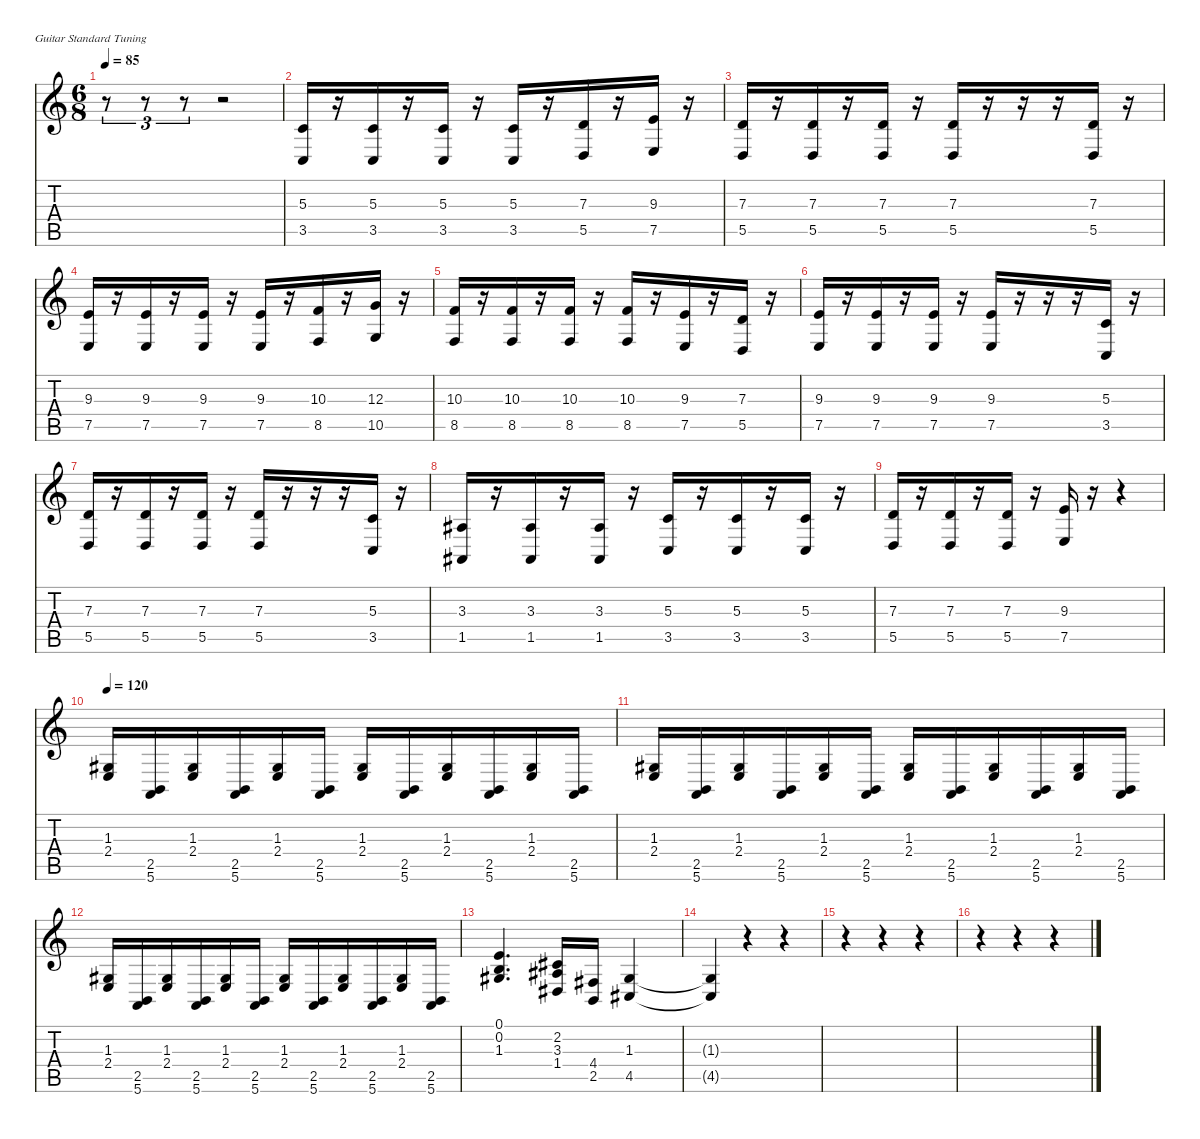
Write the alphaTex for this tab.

\defaultSystemsLayout 4
\hideDynamics
\bracketExtendMode nobrackets
\singleTrackTrackNamePolicy hidden
\multiTrackTrackNamePolicy hidden
\firstSystemTrackNameMode fullname
\firstSystemTrackNameOrientation horizontal
\otherSystemsTrackNameOrientation horizontal
\track ("High strings" "vla.") {instrument viola}
\staff {score tabs}
\tuning (E4 B3 G3 D3 A2 E2)
\ts (6 8)
\tempo 85
\clef g2
\ks c
r.8{tu (3 2) dy f beam Down} r.8{tu (3 2) beam Down} r.8{tu (3 2) beam Down} r.2{beam Down} |
(5.3 3.5).16{dy mp beam Up} r.16{beam Up} (5.3 3.5).16{beam Up} r.16{beam Up} (5.3 3.5).16{beam Up} r.16{beam Up} (5.3 3.5).16{beam Up} r.16{beam Up} (7.3 5.5).16{beam Up} r.16{beam Up} (9.3 7.5).16{beam Up} r.16{beam Up} |
(7.3 5.5).16{beam Up} r.16{beam Up} (7.3 5.5).16{beam Up} r.16{beam Up} (7.3 5.5).16{beam Up} r.16{beam Up} (7.3 5.5).16{beam Up} r.16{beam Up} r.16{beam Up} r.16{beam Up} (7.3 5.5).16{beam Up} r.16{beam Up} |
(9.3 7.5).16{beam Up} r.16{beam Up} (9.3 7.5).16{beam Up} r.16{beam Up} (9.3 7.5).16{beam Up} r.16{beam Up} (9.3 7.5).16{beam Up} r.16{beam Up} (10.3 8.5).16{beam Up} r.16{beam Up} (12.3 10.5).16{beam Up} r.16{beam Up} |
(10.3 8.5).16{beam Up} r.16{beam Up} (10.3 8.5).16{beam Up} r.16{beam Up} (10.3 8.5).16{beam Up} r.16{beam Up} (10.3 8.5).16{beam Up} r.16{beam Up} (9.3 7.5).16{beam Up} r.16{beam Up} (7.3 5.5).16{beam Up} r.16{beam Up} |
(9.3 7.5).16{beam Up} r.16{beam Up} (9.3 7.5).16{beam Up} r.16{beam Up} (9.3 7.5).16{beam Up} r.16{beam Up} (9.3 7.5).16{beam Up} r.16{beam Up} r.16{beam Up} r.16{beam Up} (5.3 3.5).16{beam Up} r.16{beam Up} |
(7.3 5.5).16{beam Up} r.16{beam Up} (7.3 5.5).16{beam Up} r.16{beam Up} (7.3 5.5).16{beam Up} r.16{beam Up} (7.3 5.5).16{beam Up} r.16{beam Up} r.16{beam Up} r.16{beam Up} (5.3 3.5).16{beam Up} r.16{beam Up} |
(3.3{acc #} 1.5{acc #}).16{beam Up} r.16{beam Up} (3.3{acc #} 1.5{acc #}).16{beam Up} r.16{beam Up} (3.3{acc #} 1.5{acc #}).16{beam Up} r.16{beam Up} (5.3 3.5).16{beam Up} r.16{beam Up} (5.3 3.5).16{beam Up} r.16{beam Up} (5.3 3.5).16{beam Up} r.16{beam Up} |
(7.3 5.5).16{beam Up} r.16{beam Up} (7.3 5.5).16{beam Up} r.16{beam Up} (7.3 5.5).16{beam Up} r.16{beam Up} (9.3 7.5).16{beam Up} r.16{beam Up} r.4{beam Up} |
\tempo 120
(1.3{acc #} 2.4).16{dy f beam Up} (2.5 5.6).16{beam Up} (1.3{acc #} 2.4).16{beam Up} (2.5 5.6).16{beam Up} (1.3{acc #} 2.4).16{beam Up} (2.5 5.6).16{beam Up} (1.3{acc #} 2.4).16{beam Up} (2.5 5.6).16{beam Up} (1.3{acc #} 2.4).16{beam Up} (2.5 5.6).16{beam Up} (1.3{acc #} 2.4).16{beam Up} (2.5 5.6).16{beam Up} |
(1.3{acc #} 2.4).16{beam Up} (2.5 5.6).16{beam Up} (1.3{acc #} 2.4).16{beam Up} (2.5 5.6).16{beam Up} (1.3{acc #} 2.4).16{beam Up} (2.5 5.6).16{beam Up} (1.3{acc #} 2.4).16{beam Up} (2.5 5.6).16{beam Up} (1.3{acc #} 2.4).16{beam Up} (2.5 5.6).16{beam Up} (1.3{acc #} 2.4).16{beam Up} (2.5 5.6).16{beam Up} |
(1.3{acc #} 2.4).16{beam Up} (2.5 5.6).16{beam Up} (1.3{acc #} 2.4).16{beam Up} (2.5 5.6).16{beam Up} (1.3{acc #} 2.4).16{beam Up} (2.5 5.6).16{beam Up} (1.3{acc #} 2.4).16{beam Up} (2.5 5.6).16{beam Up} (1.3{acc #} 2.4).16{beam Up} (2.5 5.6).16{beam Up} (1.3{acc #} 2.4).16{beam Up} (2.5 5.6).16{beam Up} |
(0.1 0.2 1.3{acc #}).4{d beam Up} (2.2{acc #} 3.3{acc #} 1.4{acc #}).16{beam Up} (4.4{acc #} 2.5).16{beam Up} (1.3{acc #} 4.5{acc #}).4{beam Up} |
(1.3{t acc #} 4.5{t acc #}).4{beam Up} r.4{beam Up} r.4{beam Up} |
r.4{beam Down} r.4{beam Down} r.4{beam Down} |
r.4{beam Down} r.4{beam Down} r.4{beam Down}
